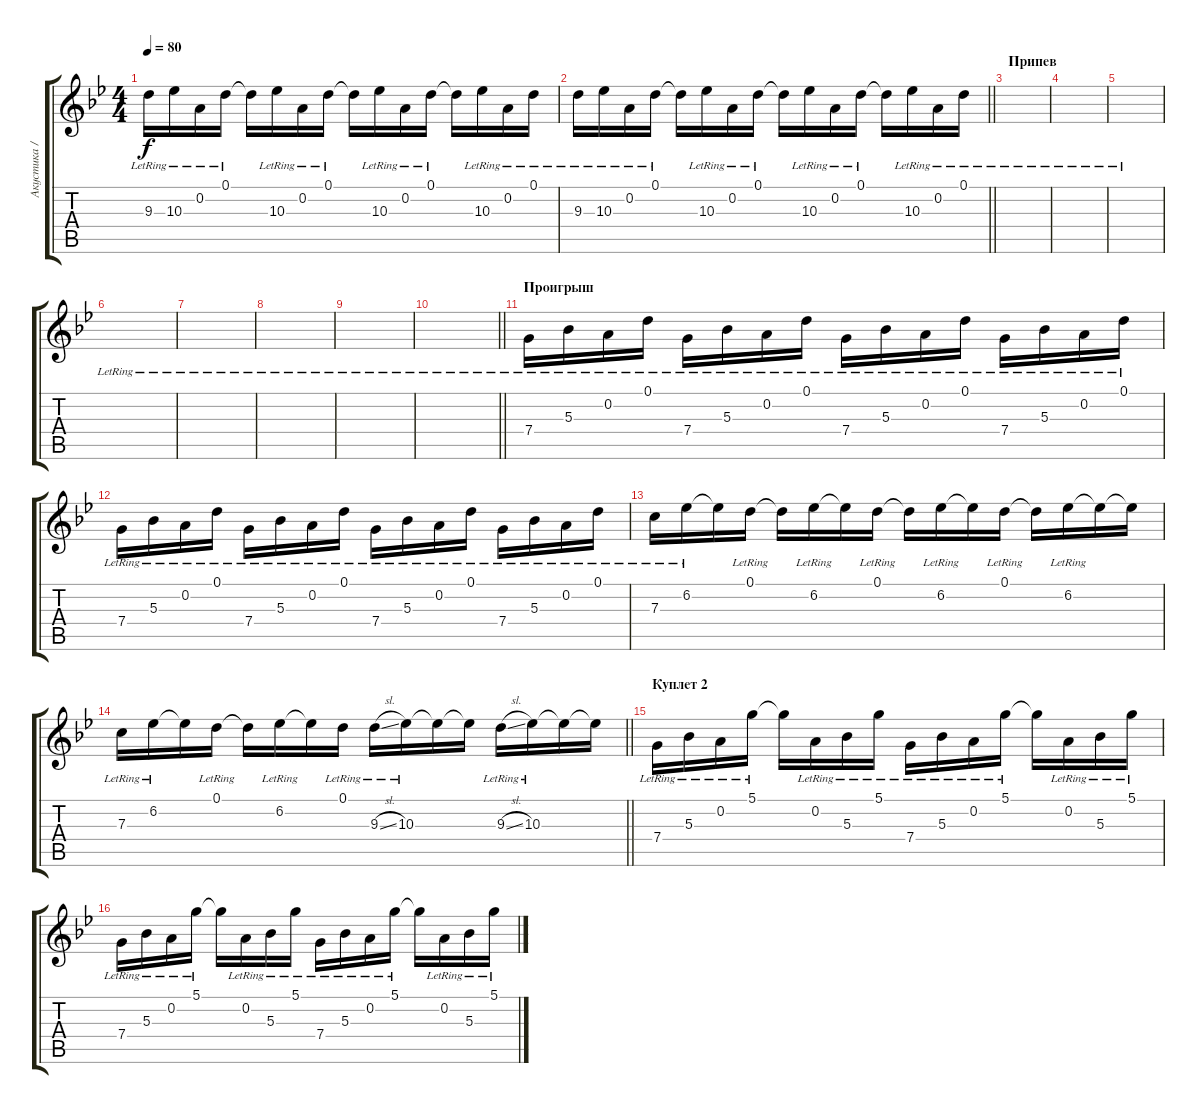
\track ("Акустика / соло" "Акустика /") {instrument acousticguitarsteel}
\staff {score tabs}
\tuning (D4 A3 F3 C3 G2 C2) {hide}
\ts (4 4)
\tempo 80
\clef g2
\ks gminor
9.3{lr}.16{dy f} 10.3{lr}.16 0.2{lr}.16 0.1{lr}.16 0.1{t}.16 10.3{lr}.16 0.2{lr}.16 0.1{lr}.16 0.1{t}.16 10.3{lr}.16 0.2{lr}.16 0.1{lr}.16 0.1{t}.16 10.3{lr}.16 0.2{lr}.16 0.1{lr}.16 |
\barLineRight lightlight
9.3{lr}.16 10.3{lr}.16 0.2{lr}.16 0.1{lr}.16 0.1{t}.16 10.3{lr}.16 0.2{lr}.16 0.1{lr}.16 0.1{t}.16 10.3{lr}.16 0.2{lr}.16 0.1{lr}.16 0.1{t}.16 10.3{lr}.16 0.2{lr}.16 0.1{lr}.16 |
\section ("" "Припев")
|
|
|
|
|
|
|
\barLineRight lightlight
|
\section ("" "Проигрыш")
7.4{lr}.16 5.3{lr}.16 0.2{lr}.16 0.1{lr}.16 7.4{lr}.16 5.3{lr}.16 0.2{lr}.16 0.1{lr}.16 7.4{lr}.16 5.3{lr}.16 0.2{lr}.16 0.1{lr}.16 7.4{lr}.16 5.3{lr}.16 0.2{lr}.16 0.1{lr}.16 |
7.4{lr}.16 5.3{lr}.16 0.2{lr}.16 0.1{lr}.16 7.4{lr}.16 5.3{lr}.16 0.2{lr}.16 0.1{lr}.16 7.4{lr}.16 5.3{lr}.16 0.2{lr}.16 0.1{lr}.16 7.4{lr}.16 5.3{lr}.16 0.2{lr}.16 0.1{lr}.16 |
7.3{lr}.16 6.2{lr}.16 6.2{t}.16 0.1{lr}.16 0.1{t}.16 6.2{lr}.16 6.2{t}.16 0.1{lr}.16 0.1{t}.16 6.2{lr}.16 6.2{t}.16 0.1{lr}.16 0.1{t}.16 6.2{lr}.16 6.2{t}.16 6.2{t}.16 |
\barLineRight lightlight
7.3{lr}.16 6.2{lr}.16 6.2{t}.16 0.1{lr}.16 0.1{t}.16 6.2{lr}.16 6.2{t}.16 0.1{lr}.16 9.3{sl lr}.16 10.3{lr}.16 10.3{t}.16 10.3{t}.16 9.3{sl lr}.16 10.3{lr}.16 10.3{t}.16 10.3{t}.16 |
\section ("" "Куплет 2")
7.4{lr}.16 5.3{lr}.16 0.2{lr}.16 5.1{lr}.16 5.1{t}.16 0.2{lr}.16 5.3{lr}.16 5.1{lr}.16 7.4{lr}.16 5.3{lr}.16 0.2{lr}.16 5.1{lr}.16 5.1{t}.16 0.2{lr}.16 5.3{lr}.16 5.1{lr}.16 |
7.4{lr}.16 5.3{lr}.16 0.2{lr}.16 5.1{lr}.16 5.1{t}.16 0.2{lr}.16 5.3{lr}.16 5.1{lr}.16 7.4{lr}.16 5.3{lr}.16 0.2{lr}.16 5.1{lr}.16 5.1{t}.16 0.2{lr}.16 5.3{lr}.16 5.1{lr}.16
